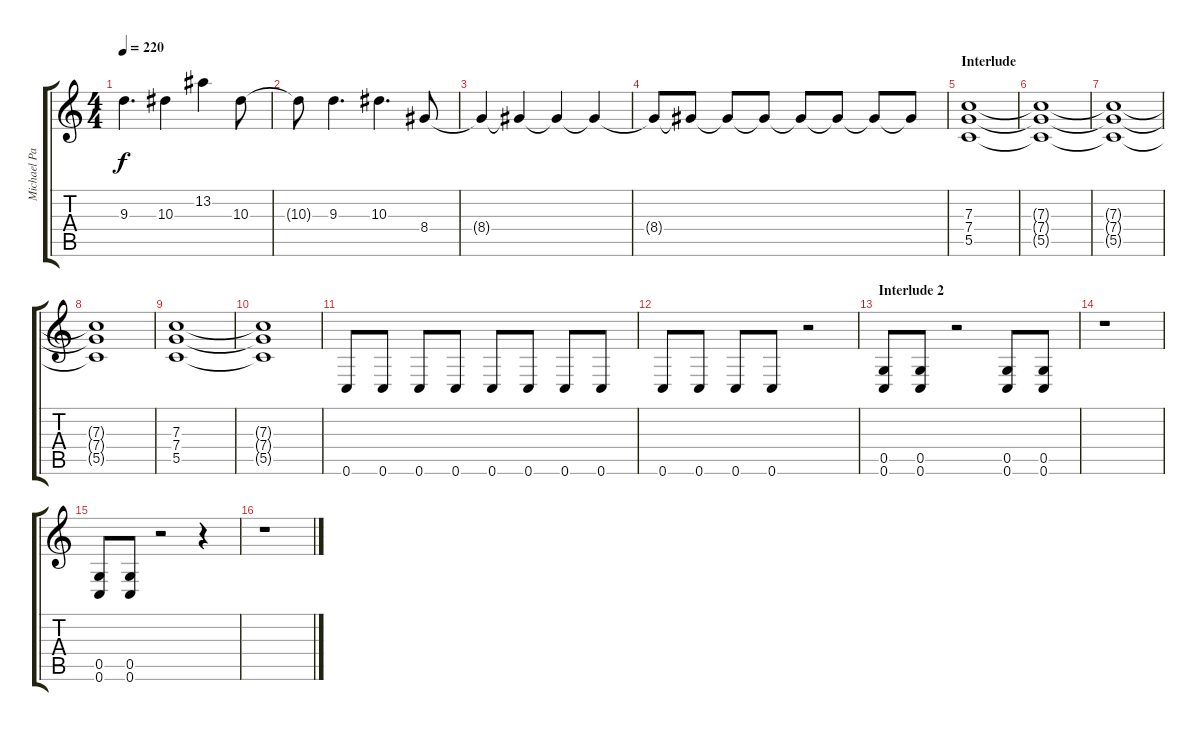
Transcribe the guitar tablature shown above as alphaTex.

\track ("Michael Padget" "Michael Pa") {instrument distortionguitar}
\staff {score tabs}
\tuning (D4 A3 F3 C3 G2 C2) {hide}
\ts (4 4)
\tempo 220
\clef g2
\ks c
9.3.4{d dy f} 10.3.4 13.2.4 10.3.8 |
10.3{t}.8 9.3.4{d} 10.3.4{d} 8.4.8 |
8.4{t}.4 8.4{t}.4 8.4{t}.4 8.4{t}.4 |
8.4{t}.8 8.4{t}.8 8.4{t}.8 8.4{t}.8 8.4{t}.8 8.4{t}.8 8.4{t}.8 8.4{t}.8 |
\section ("" "Interlude")
(7.3 7.4 5.5).1 |
(7.3{t} 7.4{t} 5.5{t}).1 |
(7.3{t} 7.4{t} 5.5{t}).1 |
(7.3{t} 7.4{t} 5.5{t}).1 |
(7.3 7.4 5.5).1 |
(7.3{t} 7.4{t} 5.5{t}).1 |
0.6.8 0.6.8 0.6.8 0.6.8 0.6.8 0.6.8 0.6.8 0.6.8 |
0.6.8 0.6.8 0.6.8 0.6.8 r.2 |
\section ("" "Interlude 2")
(0.5 0.6).8 (0.5 0.6).8 r.2 (0.5 0.6).8 (0.5 0.6).8 |
r.1 |
(0.5 0.6).8 (0.5 0.6).8 r.2 r.4 |
r.1
